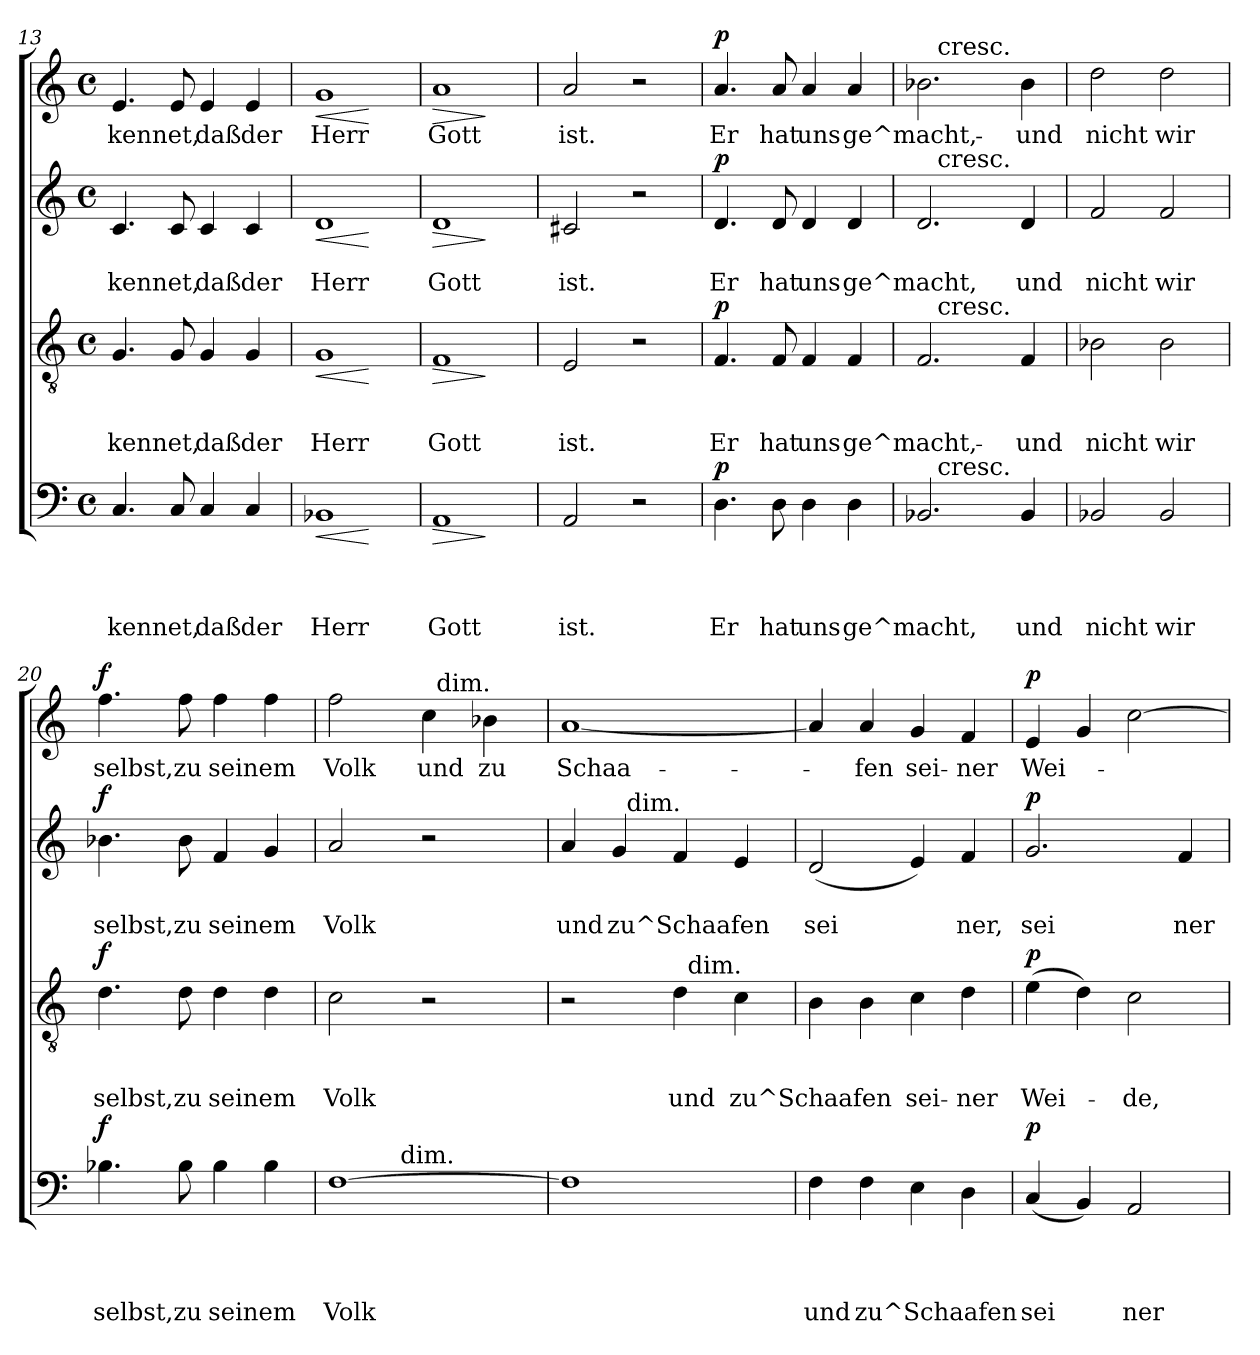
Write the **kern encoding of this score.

**kern	**text	**text	**text	**text	**dynam	**kern	**text	**text	**text	**dynam	**kern	**text	**text	**dynam	**kern	**text	**dynam
*part4	*part4	*part4	*part4	*part4	*part4	*part3	*part3	*part3	*part3	*part3	*part2	*part2	*part2	*part2	*part1	*part1	*part1
*staff4	*staff4	*staff4	*staff4	*staff4	*staff4	*staff3	*staff3	*staff3	*staff3	*staff3	*staff2	*staff2	*staff2	*staff2	*staff1	*staff1	*staff1
*clefF4	*	*	*	*	*	*clefGv2	*	*	*	*	*clefG2	*	*	*	*clefG2	*	*
*k[]	*	*	*	*	*	*k[]	*	*	*	*	*k[]	*	*	*	*k[]	*	*
*C:	*	*	*	*	*	*C:	*	*	*	*	*C:	*	*	*	*C:	*	*
*M4/4	*	*	*	*	*	*M4/4	*	*	*	*	*M4/4	*	*	*	*M4/4	*	*
*met(c)	*	*	*	*	*	*met(c)	*	*	*	*	*met(c)	*	*	*	*met(c)	*	*
=13	=13	=13	=13	=13	=13	=13	=13	=13	=13	=13	=13	=13	=13	=13	=13	=13	=13
!	!	!	!	!LO:LY:b	!	!	!	!	!LO:LY:b	!	!	!	!LO:LY:b	!	!	!LO:LY:b	!
4.C/	.	.	.	kennet,	.	4.G/	.	.	kennet,	.	4.c/	.	kennet,	.	4.e/	-kennet,	.
8C/	.	.	.	.	.	8G/	.	.	.	.	8c/	.	.	.	8e/	.	.
!	!	!	!	!LO:LY:b	!	!	!	!	!LO:LY:b	!	!	!	!LO:LY:b	!	!	!LO:LY:b	!
4C/	.	.	.	daß	.	4G/	.	.	daß	.	4c/	.	daß	.	4e/	daß	.
!	!	!	!	!LO:LY:b	!	!	!	!	!LO:LY:b	!	!	!	!LO:LY:b	!	!	!LO:LY:b	!
4C/	.	.	.	der	.	4G/	.	.	der	.	4c/	.	der	.	4e/	der	.
=14	=14	=14	=14	=14	=14	=14	=14	=14	=14	=14	=14	=14	=14	=14	=14	=14	=14
!	!	!	!	!LO:LY:b	!LO:HP:b	!	!	!	!LO:LY:b	!LO:HP:b	!	!	!LO:LY:b	!LO:HP:b	!	!LO:LY:b	!LO:HP:b
1BB-X	.	.	.	Herr	<	1G	.	.	Herr	<	1d	.	Herr	<	1g	Herr	<
.	.	.	.	.	[	.	.	.	.	[	.	.	.	[	.	.	[
=15	=15	=15	=15	=15	=15	=15	=15	=15	=15	=15	=15	=15	=15	=15	=15	=15	=15
!	!	!	!	!LO:LY:b	!LO:HP:b	!	!	!	!LO:LY:b	!LO:HP:b	!	!	!LO:LY:b	!LO:HP:b	!	!LO:LY:b	!LO:HP:b
1AA	.	.	.	Gott	>	1F	.	.	Gott	>	1d	.	Gott	>	1a	Gott	>
.	.	.	.	.	]	.	.	.	.	]	.	.	.	]	.	.	]
=16	=16	=16	=16	=16	=16	=16	=16	=16	=16	=16	=16	=16	=16	=16	=16	=16	=16
!	!	!	!	!LO:LY:b	!	!	!	!	!LO:LY:b	!	!	!	!LO:LY:b	!	!	!LO:LY:b	!
2AA/	.	.	.	ist.	.	2E/	.	.	ist.	.	2c#X/	.	ist.	.	2a/	ist.	.
2r	.	.	.	.	.	2r	.	.	.	.	2r	.	.	.	2r	.	.
!!LO:PB:g=z
=17	=17	=17	=17	=17	=17	=17	=17	=17	=17	=17	=17	=17	=17	=17	=17	=17	=17
!	!	!	!	!LO:LY:b	!LO:DY:a	!	!	!	!LO:LY:b	!LO:DY:a	!	!	!LO:LY:b	!LO:DY:a	!	!LO:LY:b	!LO:DY:a
4.D\	.	.	.	Er	p	4.F/	.	.	Er	p	4.d/	.	Er	p	4.a/	Er	p
!	!	!	!	!LO:LY:b	!	!	!	!	!LO:LY:b	!	!	!	!LO:LY:b	!	!	!LO:LY:b	!
8D\	.	.	.	hat	.	8F/	.	.	hat	.	8d/	.	hat	.	8a/	hat	.
!	!	!	!	!LO:LY:b	!	!	!	!	!LO:LY:b	!	!	!	!LO:LY:b	!	!	!LO:LY:b	!
4D\	.	.	.	uns	.	4F/	.	.	uns	.	4d/	.	uns	.	4a/	uns	.
!	!	!	!	!LO:LY:b	!	!	!	!	!LO:LY:b	!	!	!	!LO:LY:b	!	!	!LO:LY:b	!
4D\	.	.	.	ge^macht,	.	4F/	.	.	ge^macht,-	.	4d/	.	ge^macht,	.	4a/	ge^macht,-	.
=18	=18	=18	=18	=18	=18	=18	=18	=18	=18	=18	=18	=18	=18	=18	=18	=18	=18
*^	*	*	*	*	*	*^	*	*	*	*	*^	*	*	*	*^	*	*
2.BB-X/	16ryy	.	.	.	.	.	2.F/	16ryy	.	.	.	.	2.d/	16ryy	.	.	.	2.b-X\	16ryy	.	.
!	!	!	!	!	!	!	!	!	!	!	!	!	!	!	!	!	!	!	!LO:TX:a:t=cresc.	!	!
!	!	!	!	!	!	!	!	!	!	!	!	!	!	!LO:TX:a:t=cresc.	!	!	!	!	!	!	!
!	!	!	!	!	!	!	!	!LO:TX:a:t=cresc.	!	!	!	!	!	!	!	!	!	!	!	!	!
!	!LO:TX:a:t=cresc.	!	!	!	!	!	!	!	!	!	!	!	!	!	!	!	!	!	!	!	!
.	2...ryy	.	.	.	.	.	.	2...ryy	.	.	.	.	.	2...ryy	.	.	.	.	2...ryy	.	.
!	!	!	!	!	!LO:LY:b	!	!	!	!	!	!LO:LY:b	!	!	!	!	!LO:LY:b	!	!	!	!LO:LY:b	!
4BB-/	.	.	.	.	und	.	4F/	.	.	.	-und	.	4d/	.	.	und	.	4b-\	.	-und	.
=19	=19	=19	=19	=19	=19	=19	=19	=19	=19	=19	=19	=19	=19	=19	=19	=19	=19	=19	=19	=19	=19
!	!	!	!	!	!LO:LY:b	!	!	!	!	!	!LO:LY:b	!	!	!	!	!LO:LY:b	!	!	!	!LO:LY:b	!
*v	*v	*	*	*	*	*	*	*	*	*	*	*	*v	*v	*	*	*	*v	*v	*	*
*	*	*	*	*	*	*v	*v	*	*	*	*	*	*	*	*	*	*	*
2BB-X/	.	.	.	nicht	.	2B-X\	.	.	nicht	.	2f/	.	nicht	.	2dd\	nicht	.
!	!	!	!	!LO:LY:b	!	!	!	!	!LO:LY:b	!	!	!	!LO:LY:b	!	!	!LO:LY:b	!
2BB-/	.	.	.	wir	.	2B-\	.	.	wir	.	2f/	.	wir	.	2dd\	wir	.
=20	=20	=20	=20	=20	=20	=20	=20	=20	=20	=20	=20	=20	=20	=20	=20	=20	=20
!	!	!	!	!LO:LY:b	!LO:DY:a	!	!	!	!LO:LY:b	!LO:DY:a	!	!	!LO:LY:b	!LO:DY:a	!	!LO:LY:b	!LO:DY:a
4.B-X\	.	.	.	selbst,	f	4.d\	.	.	selbst,	f	4.b-X\	.	selbst,	f	4.ff\	selbst,	f
!	!	!	!	!LO:LY:b	!	!	!	!	!LO:LY:b	!	!	!	!LO:LY:b	!	!	!LO:LY:b	!
8B-\	.	.	.	zu	.	8d\	.	.	zu	.	8b-\	.	zu	.	8ff\	zu	.
!	!	!	!	!LO:LY:b	!	!	!	!	!LO:LY:b	!	!	!	!LO:LY:b	!	!	!LO:LY:b	!
4B-\	.	.	.	seinem	.	4d\	.	.	seinem	.	4f/	.	seinem	.	4ff\	seinem	.
4B-\	.	.	.	.	.	4d\	.	.	.	.	4g/	.	.	.	4ff\	.	.
=21	=21	=21	=21	=21	=21	=21	=21	=21	=21	=21	=21	=21	=21	=21	=21	=21	=21
!	!	!	!	!LO:LY:b	!	!	!	!	!LO:LY:b	!	!	!	!LO:LY:b	!	!	!LO:LY:b	!
*^	*	*	*	*	*	*	*	*	*	*	*	*	*	*	*^	*	*
[>1F	4..ryy	.	.	.	Volk	.	2c\	.	.	Volk	.	2a/	.	Volk	.	2ff\	2ryy	Volk	.
!	!LO:TX:a:t=dim.	!	!	!	!	!	!	!	!	!	!	!	!	!	!	!	!	!	!
.	2ryy	.	.	.	.	.	.	.	.	.	.	.	.	.	.	.	.	.	.
!	!	!	!	!	!	!	!	!	!	!	!	!	!	!	!	!	!	!LO:LY:b	!
.	.	.	.	.	.	.	2r	.	.	.	.	2r	.	.	.	4cc\	32ryy	und	.
!	!	!	!	!	!	!	!	!	!	!	!	!	!	!	!	!	!LO:TX:a:t=dim.	!	!
.	.	.	.	.	.	.	.	.	.	.	.	.	.	.	.	.	4...ryy	.	.
!	!	!	!	!	!	!	!	!	!	!	!	!	!	!	!	!	!	!LO:LY:b	!
.	.	.	.	.	.	.	.	.	.	.	.	.	.	.	.	4b-X\	.	zu	.
.	16ryy	.	.	.	.	.	.	.	.	.	.	.	.	.	.	.	.	.	.
=22	=22	=22	=22	=22	=22	=22	=22	=22	=22	=22	=22	=22	=22	=22	=22	=22	=22	=22	=22
!	!	!	!	!	!	!	!	!	!	!	!	!	!	!LO:LY:b	!	!	!	!LO:LY:b	!
*v	*v	*	*	*	*	*	*^	*	*	*	*	*^	*	*	*	*v	*v	*	*
1F]	.	.	.	.	.	2r	2ryy	.	.	.	.	4a/	4ryy	.	und	.	[<1a	Schaa-	.
!	!	!	!	!	!	!	!	!	!	!	!	!	!	!	!LO:LY:b	!	!	!	!
.	.	.	.	.	.	.	.	.	.	.	.	4g/	32ryy	.	zu^Schaafen	.	.	.	.
!	!	!	!	!	!	!	!	!	!	!	!	!	!LO:TX:a:t=dim.	!	!	!	!	!	!
.	.	.	.	.	.	.	.	.	.	.	.	.	2ryy	.	.	.	.	.	.
!	!	!	!	!	!	!	!	!	!	!LO:LY:b	!	!	!	!	!	!	!	!	!
.	.	.	.	.	.	4d\	32ryy	.	.	und	.	4f/	.	.	.	.	.	.	.
!	!	!	!	!	!	!	!LO:TX:a:t=dim.	!	!	!	!	!	!	!	!	!	!	!	!
.	.	.	.	.	.	.	4...ryy	.	.	.	.	.	.	.	.	.	.	.	.
!	!	!	!	!	!	!	!	!	!	!LO:LY:b	!	!	!	!	!	!	!	!	!
.	.	.	.	.	.	4c\	.	.	.	zu^Schaafen	.	4e/	.	.	.	.	.	.	.
.	.	.	.	.	.	.	.	.	.	.	.	.	8..ryy	.	.	.	.	.	.
=23	=23	=23	=23	=23	=23	=23	=23	=23	=23	=23	=23	=23	=23	=23	=23	=23	=23	=23	=23
!	!	!	!	!LO:LY:b	!	!	!	!	!	!	!	!	!	!	!LO:LY:b	!	!	!	!
*	*	*	*	*	*	*v	*v	*	*	*	*	*	*	*	*	*	*	*	*
*	*	*	*	*	*	*	*	*	*	*	*v	*v	*	*	*	*	*	*
4F\	.	.	.	und	.	4B\	.	.	.	.	(<2d/	.	sei	.	4a/]	.	.
!	!	!	!	!LO:LY:b	!	!	!	!	!	!	!	!	!	!	!	!LO:LY:b	!
4F\	.	.	.	zu^Schaafen	.	4B\	.	.	.	.	.	.	.	.	4a/	-fen	.
!	!	!	!	!	!	!	!	!	!LO:LY:b	!	!	!	!	!	!	!LO:LY:b	!
4E\	.	.	.	.	.	4c\	.	.	sei-	.	4e/)	.	.	.	4g/	sei-	.
!	!	!	!	!	!	!	!	!	!LO:LY:b	!	!	!	!LO:LY:b	!	!	!LO:LY:b	!
4D\	.	.	.	.	.	4d\	.	.	-ner	.	4f/	.	ner,	.	4f/	-ner	.
=24	=24	=24	=24	=24	=24	=24	=24	=24	=24	=24	=24	=24	=24	=24	=24	=24	=24
!	!	!	!	!LO:LY:b	!LO:DY:a	!	!	!	!LO:LY:b	!LO:DY:a	!	!	!LO:LY:b	!LO:DY:a	!	!LO:LY:b	!LO:DY:a
(<4C/	.	.	.	sei	p	(>4e\	.	.	Wei-	p	2.g/	.	sei	p	4e/	Wei-	p
4BB/)	.	.	.	.	.	4d\)	.	.	.	.	.	.	.	.	4g/	.	.
!	!	!	!	!LO:LY:b	!	!	!	!	!LO:LY:b	!	!	!	!	!	!	!	!
2AA/	.	.	.	ner	.	2c\	.	.	-de,	.	.	.	.	.	[>2cc\	.	.
!	!	!	!	!	!	!	!	!	!	!	!	!	!LO:LY:b	!	!	!	!
.	.	.	.	.	.	.	.	.	.	.	4f/	.	ner	.	.	.	.
=	=	=	=	=	=	=	=	=	=	=	=	=	=	=	=	=	=
*-	*-	*-	*-	*-	*-	*-	*-	*-	*-	*-	*-	*-	*-	*-	*-	*-	*-
